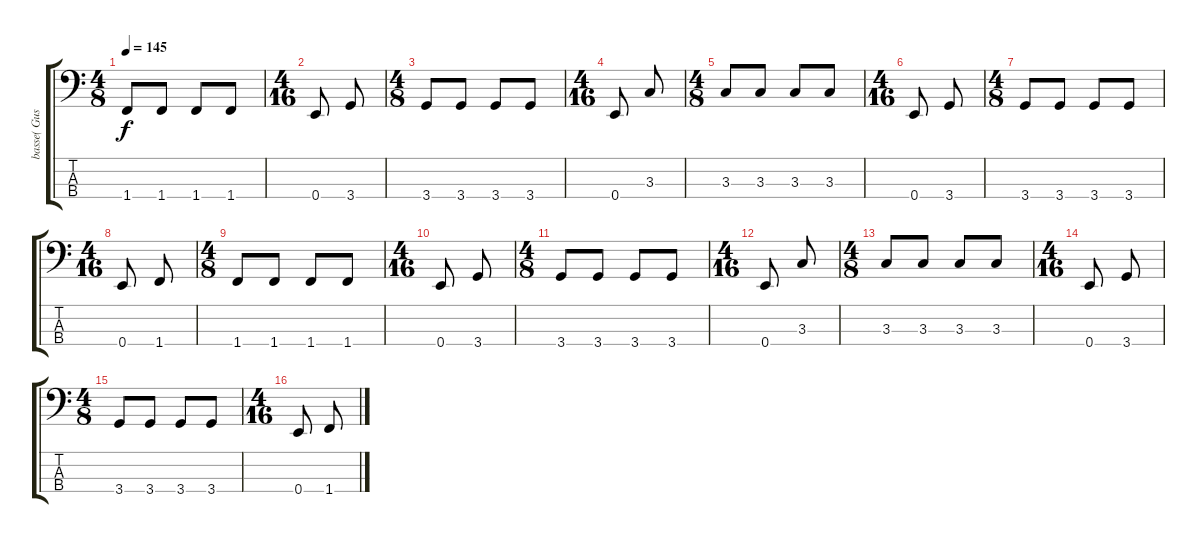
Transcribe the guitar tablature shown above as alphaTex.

\track ("basse( Gustafsson)" "basse( Gus") {instrument electricbasspick}
\staff {score tabs}
\tuning (G2 D2 A1 E1) {hide}
\ts (4 8)
\tempo 145
\clef f4
\ks c
1.4.8{dy f} 1.4.8 1.4.8 1.4.8 |
\ts (4 16)
0.4.8 3.4.8 |
\ts (4 8)
3.4.8 3.4.8 3.4.8 3.4.8 |
\ts (4 16)
0.4.8 3.3.8 |
\ts (4 8)
3.3.8 3.3.8 3.3.8 3.3.8 |
\ts (4 16)
0.4.8 3.4.8 |
\ts (4 8)
3.4.8 3.4.8 3.4.8 3.4.8 |
\ts (4 16)
0.4.8 1.4.8 |
\ts (4 8)
1.4.8 1.4.8 1.4.8 1.4.8 |
\ts (4 16)
0.4.8 3.4.8 |
\ts (4 8)
3.4.8 3.4.8 3.4.8 3.4.8 |
\ts (4 16)
0.4.8 3.3.8 |
\ts (4 8)
3.3.8 3.3.8 3.3.8 3.3.8 |
\ts (4 16)
0.4.8 3.4.8 |
\ts (4 8)
3.4.8 3.4.8 3.4.8 3.4.8 |
\ts (4 16)
0.4.8 1.4.8
